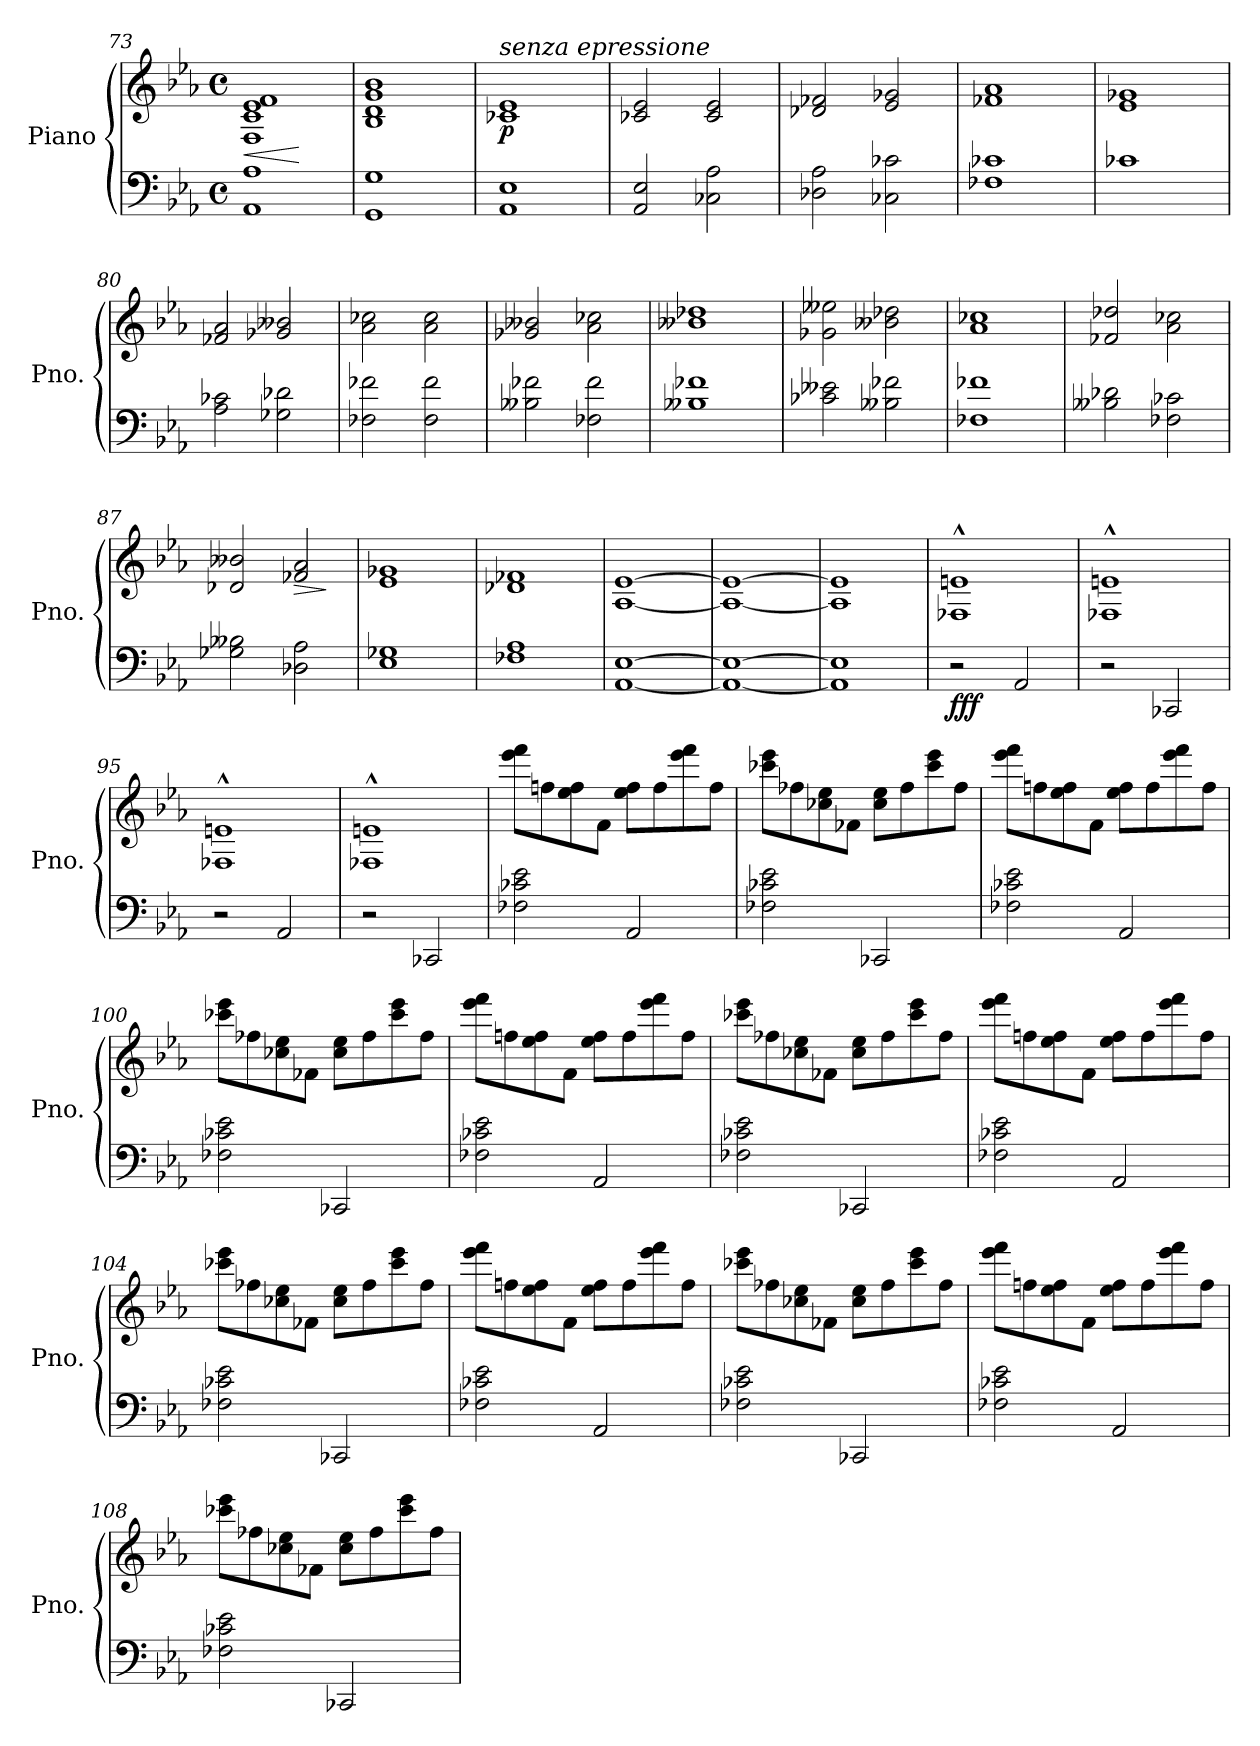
**kern	**kern	**dynam
*part1	*part1	*part1
*staff2	*staff1	*staff1/2
*I"Piano	*	*
*I'Pno.	*	*
*clefF4	*clefG2	*
*k[b-e-a-]	*k[b-e-a-]	*
*M4/4	*M4/4	*
*met(c)	*met(c)	*
=73	=73	=73
!	!	!LO:HP:b
1AA- 1A-	1F 1c 1e- 1f	<
.	.	[
=74	=74	=74
1GG 1G	1B- 1d 1g 1b-	.
=75	=75	=75
!	!LO:TX:a:i:t=senza epressione	!
!	!	!LO:DY:b
1AA- 1E-	1c-X 1e-	p
=76	=76	=76
2AA-/ 2E-/	2c-X/ 2e-/	.
2C-X\ 2A-\	2c-/ 2e-/	.
=77	=77	=77
2D-X\ 2A-\	2d-X/ 2f-X/	.
2C-X\ 2c-X\	2e-/ 2g-X/	.
=78	=78	=78
1F-X 1c-X	1f-X 1a-	.
=79	=79	=79
1c-X	1e- 1g-X	.
=80	=80	=80
2A-\ 2c-X\	2f-X/ 2a-/	.
2G-X\ 2d-X\	2g-X/ 2b--X/	.
=81	=81	=81
2F-X\ 2f-X\	2a-\ 2cc-X\	.
2F-\ 2f-\	2a-\ 2cc-\	.
=82	=82	=82
2B--X\ 2f-X\	2g-X/ 2b--X/	.
2F-X\ 2f-\	2a-\ 2cc-X\	.
!!LO:PB:g=z
=83	=83	=83
1B--X 1f-X	1b--X 1dd-X	.
=84	=84	=84
2c-X\ 2e--X\	2g-X\ 2ee--X\	.
2B--X\ 2f-X\	2b--X\ 2dd-X\	.
=85	=85	=85
1F-X 1f-X	1a- 1cc-X	.
=86	=86	=86
2B--X\ 2d-X\	2f-X/ 2dd-X/	.
2F-X\ 2c-X\	2a-\ 2cc-X\	.
=87	=87	=87
2G-X\ 2B--X\	2d-X/ 2b--X/	.
!	!	!LO:HP:b
2D-X\ 2A-\	2f-X/ 2a-/	>
.	.	]
=88	=88	=88
1E- 1G-X	1e- 1g-X	.
=89	=89	=89
1F-X 1A-	1d-X 1f-X	.
=90	=90	=90
[1AA- [1E-	[1A- [1e-	.
=91	=91	=91
1AA-_ 1E-_	1A-_ 1e-_	.
=92	=92	=92
1AA-] 1E-]	1A-] 1e-]	.
=93	=93	=93
!	!	!LO:DY:b=2
2r	1F-X^^ 1en^^	fff
2AA-/	.	.
!!LO:LB:g=z
=94	=94	=94
2r	1F-X^^ 1en^^	.
2CC-X/	.	.
=95	=95	=95
2r	1F-X^^ 1en^^	.
2AA-/	.	.
=96	=96	=96
2r	1F-X^^ 1en^^	.
2CC-X/	.	.
=97	=97	=97
2F-X\ 2c-X\ 2e-\	8eee-\ 8fff\L	.
.	8ffn\	.
.	8ee-\ 8ff\	.
.	8f\J	.
2AA-/	8ee-\ 8ff\L	.
.	8ff\	.
.	8eee-\ 8fff\	.
.	8ff\J	.
=98	=98	=98
2F-X\ 2c-X\ 2e-\	8ccc-X\ 8eee-\L	.
.	8ff-X\	.
.	8cc-X\ 8ee-\	.
.	8f-X\J	.
2CC-X/	8cc-\ 8ee-\L	.
.	8ff-\	.
.	8ccc-\ 8eee-\	.
.	8ff-\J	.
!!LO:LB:g=z
=99	=99	=99
2F-X\ 2c-X\ 2e-\	8eee-\ 8fff\L	.
.	8ffn\	.
.	8ee-\ 8ff\	.
.	8f\J	.
2AA-/	8ee-\ 8ff\L	.
.	8ff\	.
.	8eee-\ 8fff\	.
.	8ff\J	.
=100	=100	=100
2F-X\ 2c-X\ 2e-\	8ccc-X\ 8eee-\L	.
.	8ff-X\	.
.	8cc-X\ 8ee-\	.
.	8f-X\J	.
2CC-X/	8cc-\ 8ee-\L	.
.	8ff-\	.
.	8ccc-\ 8eee-\	.
.	8ff-\J	.
=101	=101	=101
2F-X\ 2c-X\ 2e-\	8eee-\ 8fff\L	.
.	8ffn\	.
.	8ee-\ 8ff\	.
.	8f\J	.
2AA-/	8ee-\ 8ff\L	.
.	8ff\	.
.	8eee-\ 8fff\	.
.	8ff\J	.
!!LO:LB:g=z
=102	=102	=102
2F-X\ 2c-X\ 2e-\	8ccc-X\ 8eee-\L	.
.	8ff-X\	.
.	8cc-X\ 8ee-\	.
.	8f-X\J	.
2CC-X/	8cc-\ 8ee-\L	.
.	8ff-\	.
.	8ccc-\ 8eee-\	.
.	8ff-\J	.
=103	=103	=103
2F-X\ 2c-X\ 2e-\	8eee-\ 8fff\L	.
.	8ffn\	.
.	8ee-\ 8ff\	.
.	8f\J	.
2AA-/	8ee-\ 8ff\L	.
.	8ff\	.
.	8eee-\ 8fff\	.
.	8ff\J	.
=104	=104	=104
2F-X\ 2c-X\ 2e-\	8ccc-X\ 8eee-\L	.
.	8ff-X\	.
.	8cc-X\ 8ee-\	.
.	8f-X\J	.
2CC-X/	8cc-\ 8ee-\L	.
.	8ff-\	.
.	8ccc-\ 8eee-\	.
.	8ff-\J	.
!!LO:LB:g=z
=105	=105	=105
2F-X\ 2c-X\ 2e-\	8eee-\ 8fff\L	.
.	8ffn\	.
.	8ee-\ 8ff\	.
.	8f\J	.
2AA-/	8ee-\ 8ff\L	.
.	8ff\	.
.	8eee-\ 8fff\	.
.	8ff\J	.
=106	=106	=106
2F-X\ 2c-X\ 2e-\	8ccc-X\ 8eee-\L	.
.	8ff-X\	.
.	8cc-X\ 8ee-\	.
.	8f-X\J	.
2CC-X/	8cc-\ 8ee-\L	.
.	8ff-\	.
.	8ccc-\ 8eee-\	.
.	8ff-\J	.
=107	=107	=107
2F-X\ 2c-X\ 2e-\	8eee-\ 8fff\L	.
.	8ffn\	.
.	8ee-\ 8ff\	.
.	8f\J	.
2AA-/	8ee-\ 8ff\L	.
.	8ff\	.
.	8eee-\ 8fff\	.
.	8ff\J	.
!!LO:LB:g=z
=108	=108	=108
2F-X\ 2c-X\ 2e-\	8ccc-X\ 8eee-\L	.
.	8ff-X\	.
.	8cc-X\ 8ee-\	.
.	8f-X\J	.
2CC-X/	8cc-\ 8ee-\L	.
.	8ff-\	.
.	8ccc-\ 8eee-\	.
.	8ff-\J	.
=	=	=
*-	*-	*-
